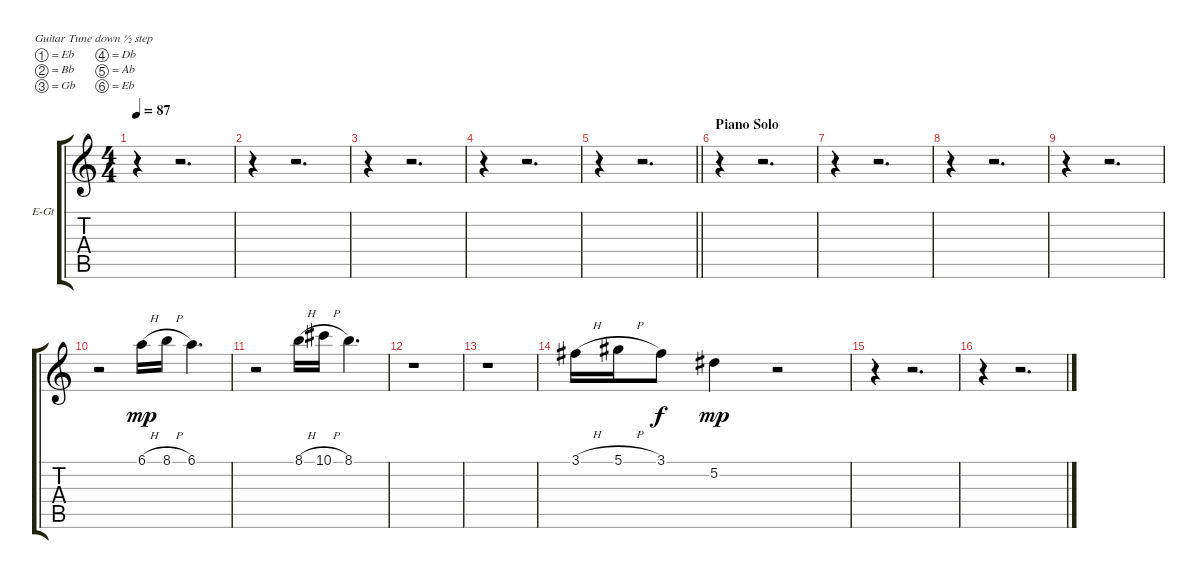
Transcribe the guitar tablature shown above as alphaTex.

\bracketExtendMode groupsimilarinstruments
\firstSystemTrackNameOrientation horizontal
\otherSystemsTrackNameOrientation horizontal
\track ("Izzy (Clean Guitar)" "E-Gt") {instrument electricguitarclean}
\staff {score tabs}
\tuning (Eb4 Bb3 Gb3 Db3 Ab2 Eb2)
\ts (4 4)
\tempo 87
\clef g2
\ks c
r.4{dy mp} r.2{d} |
r.4 r.2{d} |
r.4 r.2{d} |
r.4 r.2{d} |
\barLineRight lightlight
r.4 r.2{d} |
\section ("" "Piano Solo")
r.4 r.2{d} |
r.4 r.2{d} |
r.4 r.2{d} |
r.4 r.2{d} |
r.2 6.1{h}.16 8.1{h}.16 6.1.4{d} |
r.2 8.1{h}.16 10.1{h}.16 8.1.4{d} |
r.1 |
r.1 |
3.1{h}.16 5.1{h}.16 3.1.8{dy f} 5.2.4{dy mp} r.2 |
r.4 r.2{d} |
r.4 r.2{d}
